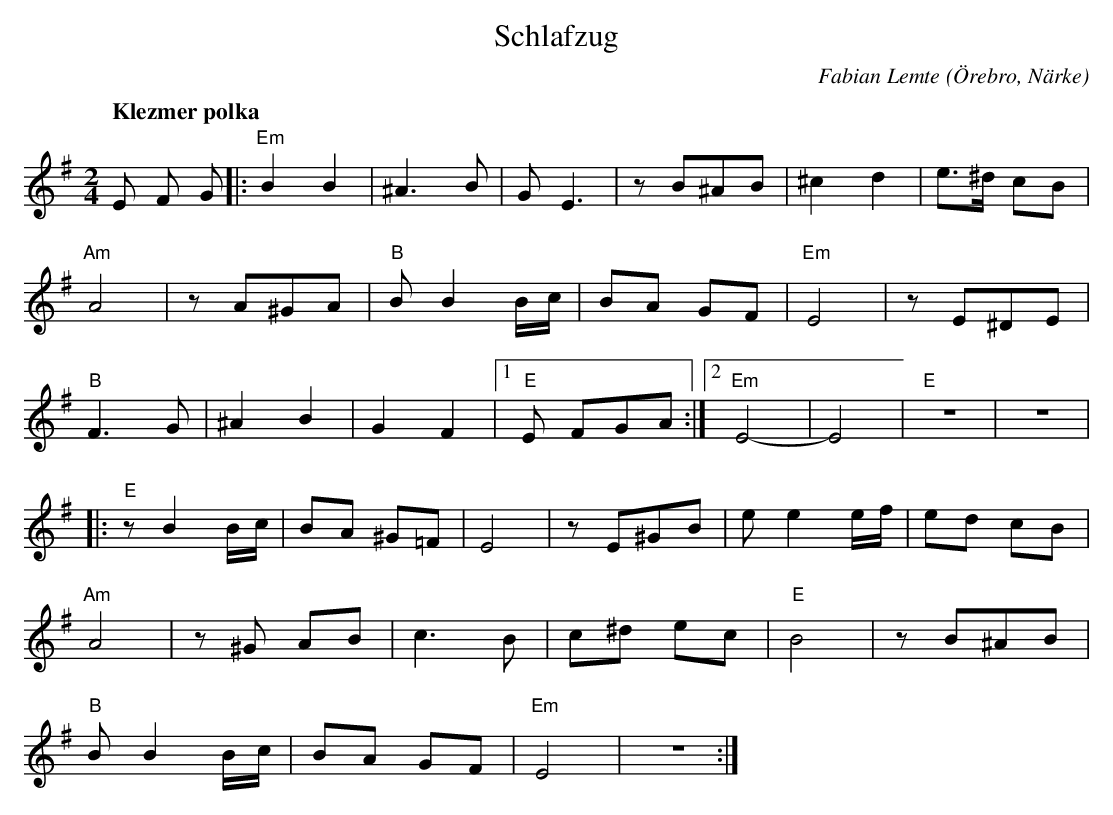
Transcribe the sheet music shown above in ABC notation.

X:1
T:Schlafzug
O:Örebro, Närke
C:Fabian Lemte
Q:"Klezmer polka"
M:2/4
L:1/8
K:Em
E F G |:"Em" B2 B2 | ^A3B | GE3 | zB^AB | ^c2 d2 | e>^d cB |
"Am" A4 | zA^GA |"B" B B2 B/2c/2 | BA GF |"Em" E4 | zE^DE |
"B" F3G | ^A2 B2 | G2 F2 |1"E" E FGA :|2"Em" E4- | E4 |"E" z4 | z4 |
|:"E" zB2 B/2c/2 | BA ^G=F | E4 | zE^GB | e e2 e/2f/2| ed cB |
"Am" A4 | z^G AB | c3B | c^d ec |"E" B4 | zB^AB |
"B" B B2 B/2c/2 | BA GF |"Em" E4 | z4 :|
